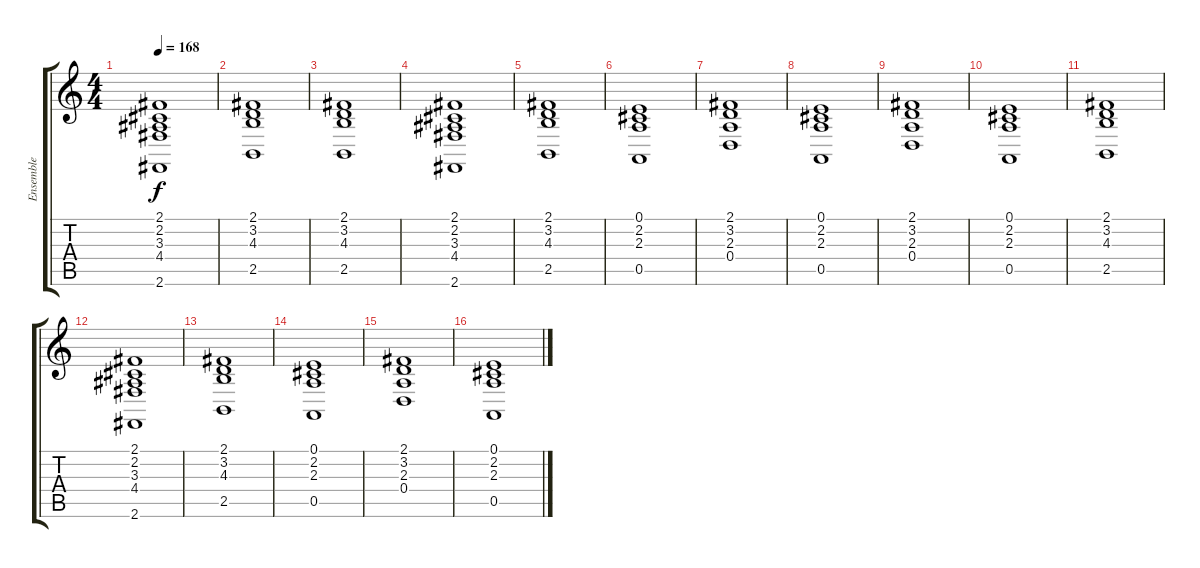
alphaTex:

\track ("Ensemble" "Ensemble") {instrument stringensemble1}
\staff {score tabs}
\tuning (E4 B3 G3 D3 A2 E2) {hide}
\ts (4 4)
\tempo 168
\clef g2
\ks c
(2.1 2.2 3.3 4.4 2.6).1{dy f} |
(2.1 3.2 4.3 2.5).1 |
\section ("" "")
(2.1 3.2 4.3 2.5).1 |
(2.1 2.2 3.3 4.4 2.6).1 |
(2.1 3.2 4.3 2.5).1 |
(0.1 2.2 2.3 0.5).1 |
(2.1 3.2 2.3 0.4).1 |
(0.1 2.2 2.3 0.5).1 |
(2.1 3.2 2.3 0.4).1 |
(0.1 2.2 2.3 0.5).1 |
\section ("" "")
(2.1 3.2 4.3 2.5).1 |
(2.1 2.2 3.3 4.4 2.6).1 |
(2.1 3.2 4.3 2.5).1 |
(0.1 2.2 2.3 0.5).1 |
(2.1 3.2 2.3 0.4).1 |
(0.1 2.2 2.3 0.5).1
